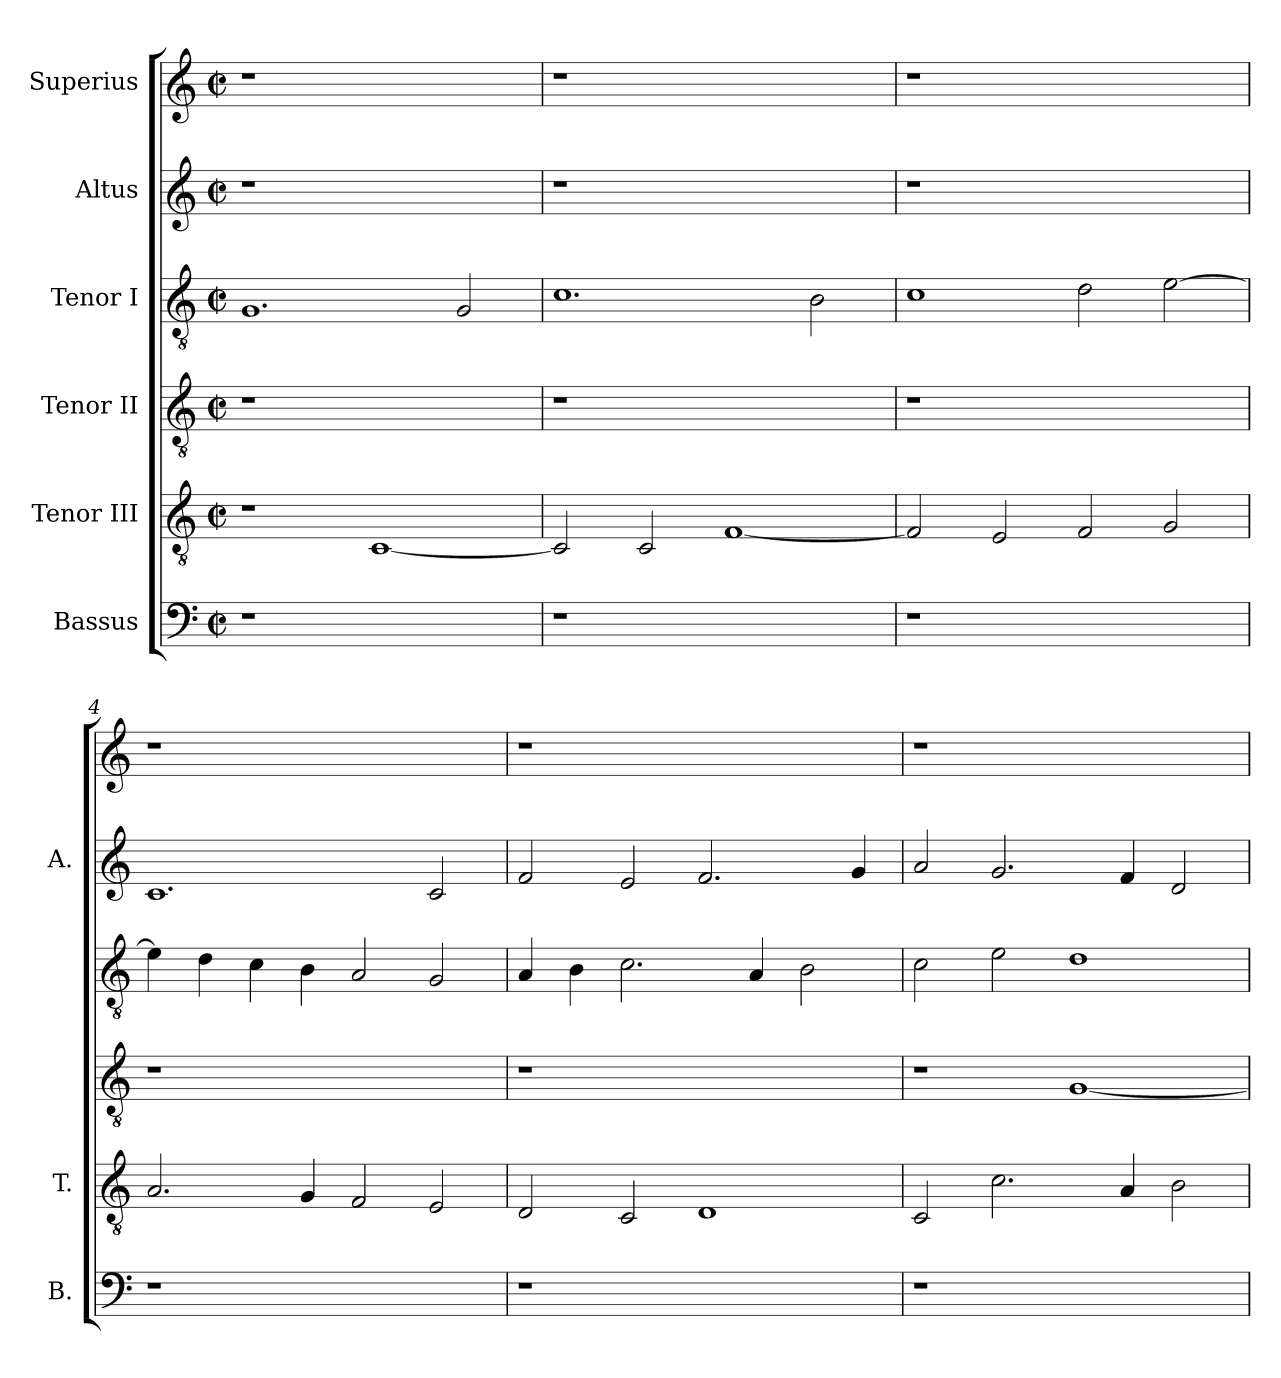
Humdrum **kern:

**kern	**kern	**kern	**kern	**kern	**kern
*part6	*part5	*part4	*part3	*part2	*part1
*staff6	*staff5	*staff4	*staff3	*staff2	*staff1
*I"Bassus	*I"Tenor III	*I"Tenor II	*I"Tenor I	*I"Altus	*I"Superius
*I'B.	*I'T.	*	*	*I'A.	*
!!LO:PB:g=z
*clefF4	*clefGv2	*clefGv2	*clefGv2	*clefG2	*clefG2
*	*ITrd7c12	*ITrd7c12	*ITrd7c12	*	*
*k[]	*k[]	*k[]	*k[]	*k[]	*k[]
*C:	*C:	*C:	*C:	*C:	*C:
*M2/2	*M2/2	*M2/2	*M2/2	*M2/2	*M2/2
*met(c|)	*met(c|)	*met(c|)	*met(c|)	*met(c|)	*met(c|)
=1	=1	=1	=1	=1	=1
!LO:N:vis=1	!	!LO:N:vis=1	!	!LO:N:vis=1	!LO:N:vis=1
1r	1r	1r	1.GGi	1r	1r
1ryy	[<1CCi	1ryy	.	1ryy	1ryy
.	.	.	2GGi/	.	.
=2	=2	=2	=2	=2	=2
!LO:N:vis=1	!	!LO:N:vis=1	!	!LO:N:vis=1	!LO:N:vis=1
1r	2CCi/]	1r	1.Ci	1r	1r
.	2CCi/	.	.	.	.
1ryy	[<1FFi	1ryy	.	1ryy	1ryy
.	.	.	2BBi\	.	.
=3	=3	=3	=3	=3	=3
!LO:N:vis=1	!	!LO:N:vis=1	!	!LO:N:vis=1	!LO:N:vis=1
1r	2FFi/]	1r	1Ci	1r	1r
.	2EEi/	.	.	.	.
1ryy	2FFi/	1ryy	2Di\	1ryy	1ryy
.	2GGi/	.	[>2Ei\	.	.
=4	=4	=4	=4	=4	=4
!LO:N:vis=1	!	!LO:N:vis=1	!	!	!LO:N:vis=1
1r	2.AAi/	1r	4Ei\]	1.ci	1r
.	.	.	4Di\	.	.
.	.	.	4Ci\	.	.
.	4GGi/	.	4BBi\	.	.
1ryy	2FFi/	1ryy	2AAi/	.	1ryy
.	2EEi/	.	2GGi/	2ci/	.
=5	=5	=5	=5	=5	=5
!LO:N:vis=1	!	!LO:N:vis=1	!	!	!LO:N:vis=1
1r	2DDi/	1r	4AAi/	2fi/	1r
.	.	.	4BBi\	.	.
.	2CCi/	.	2.Ci\	2ei/	.
1ryy	1DDi	1ryy	.	2.fi/	1ryy
.	.	.	4AAi/	.	.
.	.	.	2BBi\	.	.
.	.	.	.	4gi/	.
!!LO:LB:g=z
=6	=6	=6	=6	=6	=6
!LO:N:vis=1	!	!	!	!	!LO:N:vis=1
1r	2CCi/	1r	2Ci\	2ai/	1r
.	2.Ci\	.	2Ei\	2.gi/	.
1ryy	.	[<1GGi	1Di	.	1ryy
.	4AAi/	.	.	4fi/	.
.	2BBi\	.	.	2di/	.
=	=	=	=	=	=
*-	*-	*-	*-	*-	*-
